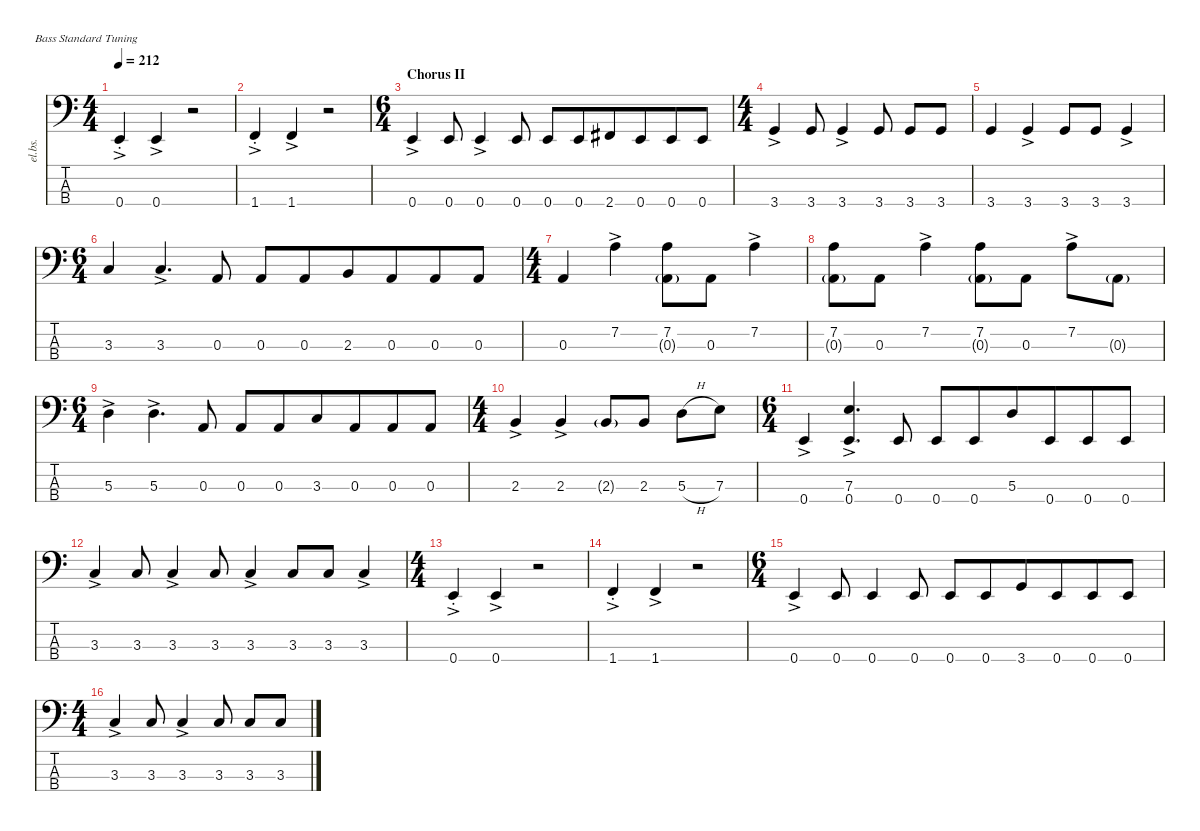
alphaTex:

\defaultSystemsLayout 4
\hideDynamics
\bracketExtendMode nobrackets
\track ("Bass" "el.bs.") {instrument electricbassfinger}
\staff {score tabs}
\tuning (G2 D2 A1 E1)
\ts (4 4)
\tempo 212
\clef f4
\ks c
0.4{ac st}.4{dy mf} 0.4{ac}.4 r.2 |
1.4{ac st}.4 1.4{ac}.4 r.2 |
\ts (6 4)
\beaming (8 2 2 2 6)
\section ("" "Chorus II")
0.4{ac}.4 0.4.8{dy f} 0.4{ac}.4{dy mf} 0.4.8{dy f} 0.4.8 0.4.8 2.4{acc #}.8 0.4.8 0.4.8 0.4.8 |
\ts (4 4)
\beaming (8 2 2 2 2)
3.4{ac}.4{dy mf} 3.4.8{dy f} 3.4{ac}.4{dy mf} 3.4.8{dy f} 3.4.8 3.4.8 |
3.4.4 3.4{ac}.4{dy mf} 3.4.8{dy f} 3.4.8 3.4{ac}.4{dy mf} |
\ts (6 4)
\beaming (8 2 2 2 6)
3.3.4{dy f} 3.3{ac}.4{d dy mf} 0.3.8{dy f} 0.3.8 0.3.8 2.3.8 0.3.8 0.3.8 0.3.8 |
\ts (4 4)
\beaming (8 2 2 2 2)
0.3.4 7.2{ac}.4{dy mf} (7.2 0.3{g}).8{dy f} 0.3.8 7.2{ac}.4{dy mf} |
(7.2 0.3{g}).8{dy f} 0.3.8 7.2{ac}.4{dy mf} (7.2 0.3{g}).8{dy f} 0.3.8 7.2{ac}.8{dy mf} 0.3{g}.8{dy ff} |
\ts (6 4)
\beaming (8 2 2 2 6)
5.3{ac}.4{dy mf} 5.3{ac}.4{d} 0.3.8{dy f} 0.3.8 0.3.8 3.3.8 0.3.8 0.3.8 0.3.8 |
\ts (4 4)
\beaming (8 2 2 2 2)
2.3{ac}.4{dy mf} 2.3{ac}.4 2.3{g}.8{dy ff} 2.3.8{dy f} 5.3{h}.8 7.3.8 |
\ts (6 4)
\beaming (8 2 2 2 6)
0.4{ac}.4{dy mf} (7.3{ac} 0.4{ac}).4{d} 0.4.8{dy f} 0.4.8 0.4.8 5.3.8 0.4.8 0.4.8 0.4.8 |
3.3{ac}.4{dy mf} 3.3.8{dy f} 3.3{ac}.4{dy mf} 3.3.8{dy f} 3.3{ac}.4{dy mf} 3.3.8{dy f} 3.3.8 3.3{ac}.4{dy mf} |
\ts (4 4)
\beaming (8 2 2 2 2)
0.4{ac st}.4 0.4{ac}.4 r.2 |
1.4{ac st}.4 1.4{ac}.4 r.2 |
\ts (6 4)
\beaming (8 2 2 2 6)
0.4{ac}.4 0.4.8{dy f} 0.4.4 0.4.8 0.4.8 0.4.8 3.4.8 0.4.8 0.4.8 0.4.8 |
\ts (4 4)
\beaming (8 2 2 2 2)
3.3{ac}.4{dy mf} 3.3.8{dy f} 3.3{ac}.4{dy mf} 3.3.8{dy f} 3.3.8 3.3.8
